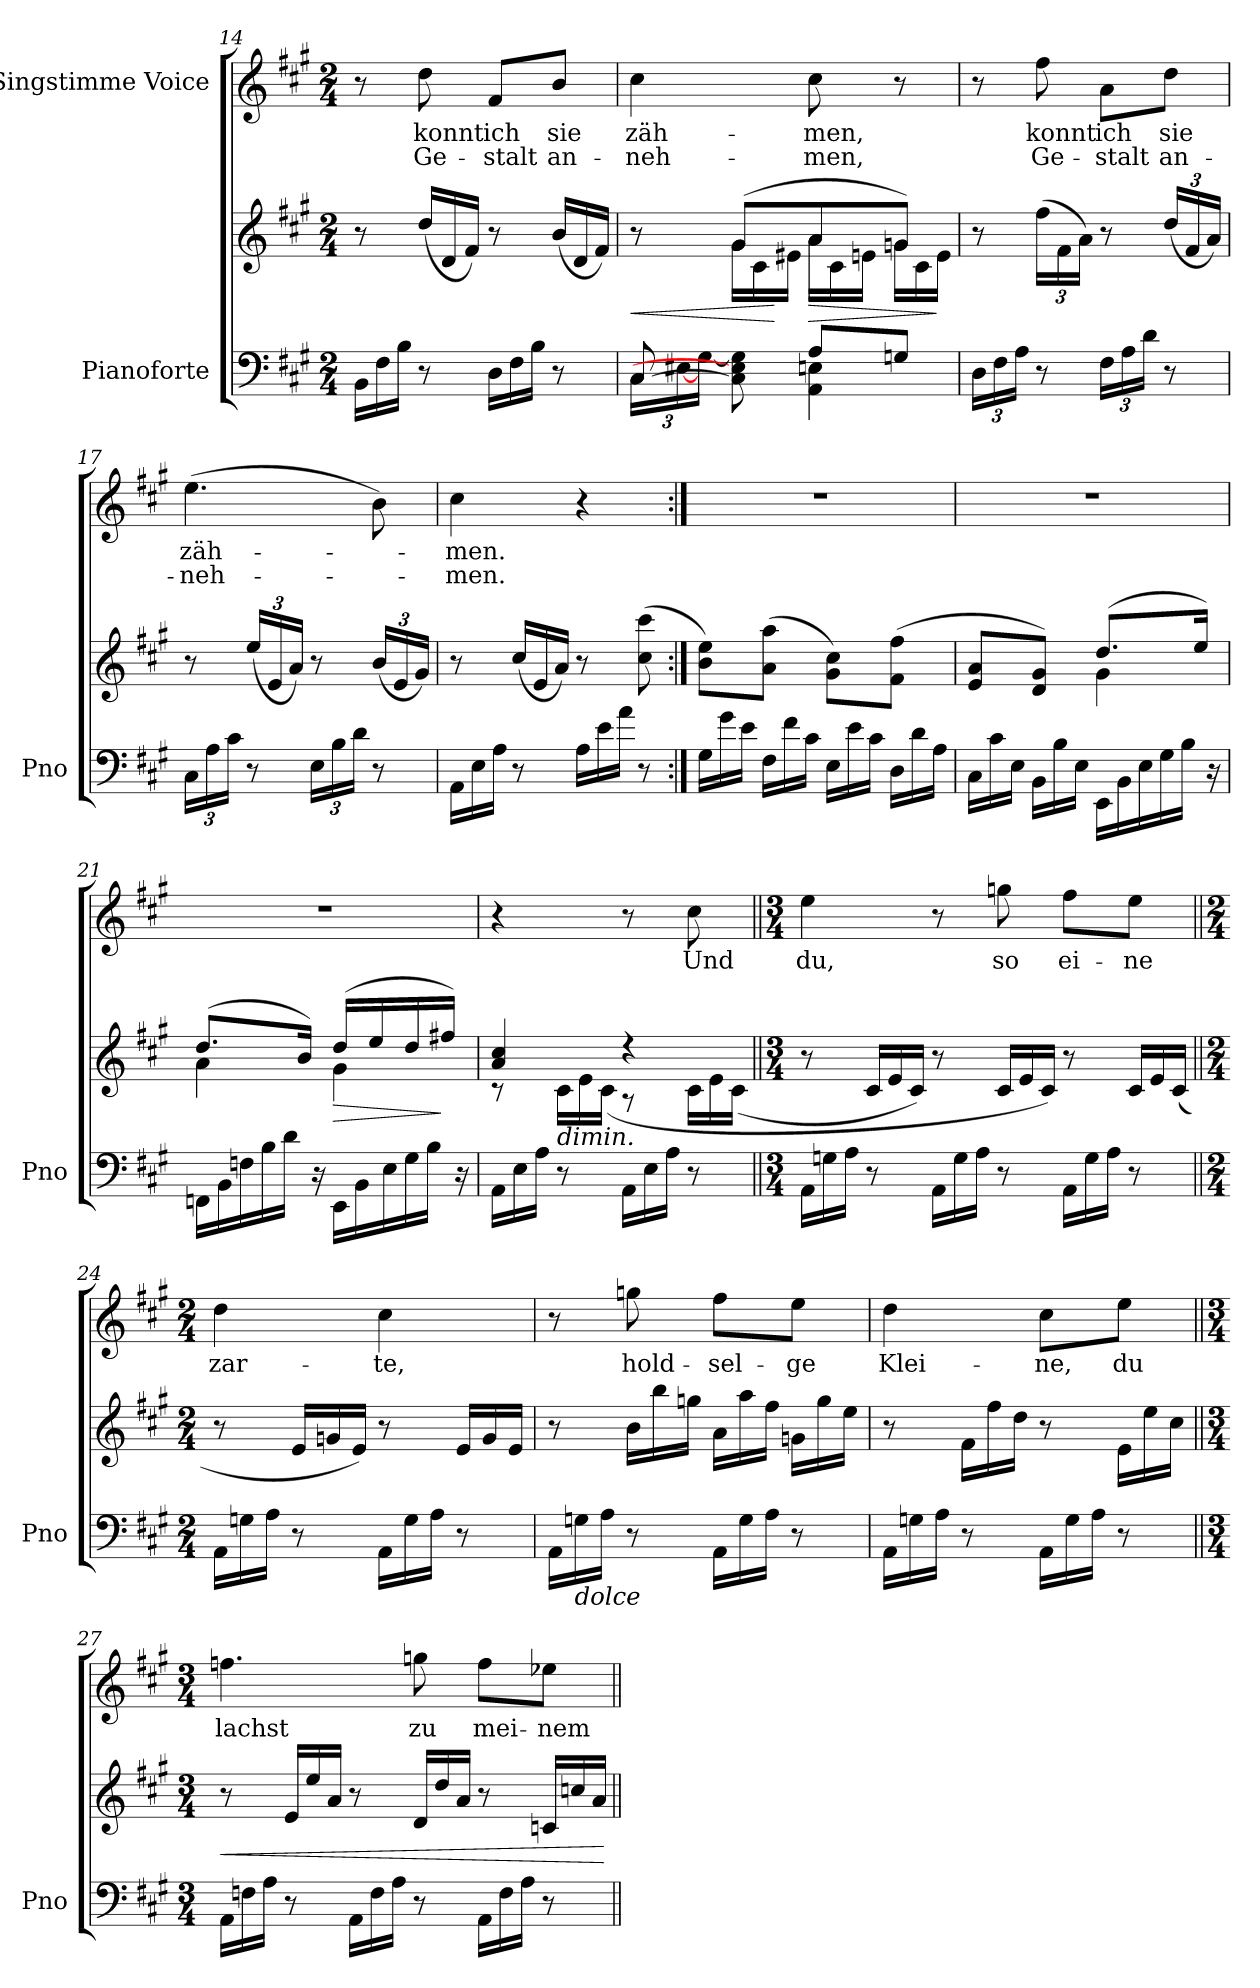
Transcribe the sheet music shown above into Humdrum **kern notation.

**kern	**kern	**dynam	**kern	**text	**text
*part2	*part2	*part2	*part1	*part1	*part1
*staff3	*staff2	*staff2/3	*staff1	*staff1	*staff1
*I"Pianoforte	*	*	*I"Singstimme Voice	*	*
*I'Pno	*	*	*	*	*
!!LO:LB:g=z
*clefF4	*clefG2	*	*clefG2	*	*
*k[f#c#g#]	*k[f#c#g#]	*	*k[f#c#g#]	*	*
*M2/4	*M2/4	*	*M2/4	*	*
*Xtuplet	*	*	*	*	*
=14	=14	=14	=14	=14	=14
24BB\LL	8r	.	8r	.	.
24F#\	.	.	.	.	.
24B\JJ	.	.	.	.	.
*	*Xtuplet	*	*	*	*
!	!	!	!	!LO:LY:b	!LO:LY:b
8r	(24dd/LL	.	8dd\	konnt	Ge-
.	24d/	.	.	.	.
.	24f#/JJ)	.	.	.	.
!	!	!	!	!LO:LY:b	!LO:LY:b
24D\LL	8r	.	8f#/L	ich	-stalt
24F#\	.	.	.	.	.
24B\JJ	.	.	.	.	.
!	!	!	!	!LO:LY:b	!LO:LY:b
8r	(24b/LL	.	8b/J	sie	an-
.	24d/	.	.	.	.
.	24f#/JJ)	.	.	.	.
!!LO:LB:g=z
=15	=15	=15	=15	=15	=15
*^	*	*	*	*	*
*	*tuplet	*	*	*	*	*
*	*Xbrackettup	*	*	*	*	*
!	!	!	!LO:HP:b	!	!LO:LY:b	!LO:LY:b
*	*	*^	*	*	*	*
[<8C#/	24C#\LL	8r	8ryy	<	4cc#\	zäh-	-neh-
.	[24E#X\	.	.	.	.	.	.
.	[>24G#\JJ	.	.	.	.	.	.
8C#\] 8E#\] 8G#\]	8ryy	(8g#/L	24g#\LL	.	.	.	.
.	.	.	24c#\	.	.	.	.
.	.	.	24e#X\JJ	[	.	.	.
!	!	!	!	!LO:HP:b	!	!LO:LY:b	!LO:LY:b
8A/L	4AA\ 4En\	8a/	24a\LL	>	8cc#\	-men,	-men,
.	.	.	24c#\	.	.	.	.
.	.	.	24en\JJ	.	.	.	.
8Gn/J	.	8gn/J)	24g\LL	.	8r	.	.
.	.	.	24c#\	.	.	.	.
.	.	.	24e\JJ	]	.	.	.
*v	*v	*	*	*	*	*	*
*	*v	*v	*	*	*	*
=16	=16	=16	=16	=16	=16
24D\LL	8r	.	8r	.	.
24F#\	.	.	.	.	.
24A\JJ	.	.	.	.	.
*	*tuplet	*	*	*	*
!	!	!	!	!LO:LY:b	!LO:LY:b
8r	(24ff#\LL	.	8ff#\	konnt	Ge-
.	24f#\	.	.	.	.
.	24a\JJ)	.	.	.	.
!	!	!	!	!LO:LY:b	!LO:LY:b
24F#\LL	8r	.	8a\L	ich	-stalt
24A\	.	.	.	.	.
24d\JJ	.	.	.	.	.
*	*Xbrackettup	*	*	*	*
!	!	!	!	!LO:LY:b	!LO:LY:b
8r	(24dd/LL	.	8dd\J	sie	an-
.	24f#/	.	.	.	.
.	24a/JJ)	.	.	.	.
!!LO:LB:g=z
=17	=17	=17	=17	=17	=17
!	!	!	!	!LO:LY:b	!LO:LY:b
24C#\LL	8r	.	(4.ee\	zäh-	-neh-
24A\	.	.	.	.	.
24c#\JJ	.	.	.	.	.
8r	(24ee/LL	.	.	.	.
.	24e/	.	.	.	.
.	24a/JJ)	.	.	.	.
24E\LL	8r	.	.	.	.
24B\	.	.	.	.	.
24d\JJ	.	.	.	.	.
8r	(24b/LL	.	8b\)	.	.
.	24e/	.	.	.	.
.	24g#/JJ)	.	.	.	.
!!LO:PB:g=z
=18	=18	=18	=18	=18	=18
*Xtuplet	*	*	*	*	*
!	!	!	!	!LO:LY:b	!LO:LY:b
24AA\LL	8r	.	4cc#\	-men.	-men.
24E\	.	.	.	.	.
24A\JJ	.	.	.	.	.
*	*Xtuplet	*	*	*	*
8r	(24cc#/LL	.	.	.	.
.	24e/	.	.	.	.
.	24a/JJ)	.	.	.	.
24A\LL	8r	.	4r	.	.
24e\	.	.	.	.	.
24a\JJ	.	.	.	.	.
8r	(8cc#\ 8ccc#\	.	.	.	.
=19:|!	=19:|!	=19:|!	=19:|!	=19:|!	=19:|!
24G#\LL	8b\ 8ee\L)	.	2r	.	.
24g#\	.	.	.	.	.
24e\JJ	.	.	.	.	.
24F#\LL	(8a\ 8aa\J	.	.	.	.
24f#\	.	.	.	.	.
24c#\JJ	.	.	.	.	.
24E\LL	8g#\ 8cc#\L)	.	.	.	.
24e\	.	.	.	.	.
24c#\JJ	.	.	.	.	.
24D\LL	(8f#\ 8ff#\J	.	.	.	.
24d\	.	.	.	.	.
24A\JJ	.	.	.	.	.
!!LO:LB:g=z
=20	=20	=20	=20	=20	=20
*	*^	*	*	*	*
24C#\LL	8e/ 8a/L	4ryy	.	2r	.	.
24c#\	.	.	.	.	.	.
24E\JJ	.	.	.	.	.	.
24BB\LL	8d/ 8g#/J)	.	.	.	.	.
24B\	.	.	.	.	.	.
24E\JJ	.	.	.	.	.	.
24EE\LL	(8.dd/L	4g#\	.	.	.	.
24BB\	.	.	.	.	.	.
24E\	.	.	.	.	.	.
24G#\	.	.	.	.	.	.
24B\JJ	.	.	.	.	.	.
.	16ee/Jk)	.	.	.	.	.
24r	.	.	.	.	.	.
!!LO:LB:g=z
=21	=21	=21	=21	=21	=21	=21
24FFn\LL	(8.dd/L	4a\	.	2r	.	.
24BB\	.	.	.	.	.	.
24Fn\	.	.	.	.	.	.
24B\	.	.	.	.	.	.
24d\JJ	.	.	.	.	.	.
.	16b/Jk)	.	.	.	.	.
24r	.	.	.	.	.	.
!	!	!	!LO:HP:b	!	!	!
24EE\LL	(16dd/LL	4g#\	>	.	.	.
24BB\	.	.	.	.	.	.
.	16ee/	.	.	.	.	.
24E\	.	.	.	.	.	.
24G#\	16dd/	.	.	.	.	.
24B\JJ	.	.	.	.	.	.
.	16ff#X/JJ)	.	]	.	.	.
24r	.	.	.	.	.	.
=22	=22	=22	=22	=22	=22	=22
(24AA\LL	4a/ 4cc#/	8r	.	4r	.	.
24E\	.	.	.	.	.	.
24A\JJ	.	.	.	.	.	.
!	!	!LO:TX:b:i:t=dimin.	!	!	!	!
8r	.	24c#\LL	.	.	.	.
.	.	24e\	.	.	.	.
.	.	(24c#\JJ	.	.	.	.
(24AA\LL	4r	8r	.	8r	.	.
24E\	.	.	.	.	.	.
24A\JJ	.	.	.	.	.	.
!	!	!	!	!	!LO:LY:b	!
8r	.	24c#\LL	.	8cc#\	Und	.
.	.	24e\	.	.	.	.
.	.	(24c#\JJ	.	.	.	.
*	*v	*v	*	*	*	*
!!LO:LB:g=z
=23||	=23||	=23||	=23||	=23||	=23||
*M3/4	*M3/4	*	*M3/4	*	*
*	*^	*	*	*	*
!	!	!	!	!	!LO:LY:b	!
*	*v	*v	*	*	*	*
(24AA\LL	8r	.	4ee\	du,	.
24Gn\	.	.	.	.	.
24A\JJ	.	.	.	.	.
8r	24c#/LL	.	.	.	.
.	24e/	.	.	.	.
.	24c#/JJ)	.	.	.	.
(24AA\LL	8r	.	8r	.	.
24G\	.	.	.	.	.
24A\JJ	.	.	.	.	.
!	!	!	!	!LO:LY:b	!
8r	24c#/LL	.	8ggn\	so	.
!	!	!LO:DY:a	!	!	!
!	!	!LO:DY:n=1:a	!	!	!
!	!	!LO:DY:n=2:a	!	!	!
.	24e/	other-dynamics p other-dynamics	.	.	.
.	24c#/JJ)	.	.	.	.
!	!	!	!	!LO:LY:b	!
24AA\LL	8r	.	8ff#\L	ei-	.
24G\	.	.	.	.	.
24A\JJ	.	.	.	.	.
!	!	!	!	!LO:LY:b	!
8r	24c#/LL	.	8ee\J	-ne	.
.	24e/	.	.	.	.
.	(24c#/JJ	.	.	.	.
!!LO:PB:g=z
=24||	=24||	=24||	=24||	=24||	=24||
*M2/4	*M2/4	*	*M2/4	*	*
!	!	!	!	!LO:LY:b	!
24AA\LL	8r	.	4dd\	zar-	.
24Gn\	.	.	.	.	.
24A\JJ	.	.	.	.	.
8r	24e/LL	.	.	.	.
.	24gn/	.	.	.	.
.	24e/JJ)	.	.	.	.
!	!	!	!	!LO:LY:b	!
24AA\LL	8r	.	4cc#\	-te,	.
24G\	.	.	.	.	.
24A\JJ	.	.	.	.	.
8r	24e/LL	.	.	.	.
.	24g/	.	.	.	.
.	24e/JJ)	.	.	.	.
=25	=25	=25	=25	=25	=25
24AA\LL	8r	.	8r	.	.
!LO:TX:b:i:t=dolce	!	!	!	!	!
24Gn\	.	.	.	.	.
24A\JJ	.	.	.	.	.
!	!	!	!	!LO:LY:b	!
8r	24b\LL	.	8ggn\	hold-	.
.	24bb\	.	.	.	.
.	24ggn\JJ	.	.	.	.
!	!	!	!	!LO:LY:b	!
24AA\LL	24a\LL	.	8ff#\L	-sel-	.
24G\	24aa\	.	.	.	.
24A\JJ	24ff#\JJ	.	.	.	.
!	!	!	!	!LO:LY:b	!
8r	24gn\LL	.	8ee\J	-ge	.
.	24gg\	.	.	.	.
.	24ee\JJ	.	.	.	.
!!LO:LB:g=z
=26	=26	=26	=26	=26	=26
!	!	!	!	!LO:LY:b	!
24AA\LL	8r	.	4dd\	Klei-	.
24Gn\	.	.	.	.	.
24A\JJ	.	.	.	.	.
8r	24f#\LL	.	.	.	.
.	24ff#\	.	.	.	.
.	24dd\JJ	.	.	.	.
!	!	!	!	!LO:LY:b	!
24AA\LL	8r	.	8cc#\L	-ne,	.
24G\	.	.	.	.	.
24A\JJ	.	.	.	.	.
!	!	!	!	!LO:LY:b	!
8r	24e\LL	.	8ee\J	du	.
.	24ee\	.	.	.	.
.	24cc#\JJ	.	.	.	.
!!LO:LB:g=z
=27||	=27||	=27||	=27||	=27||	=27||
*M3/4	*M3/4	*	*M3/4	*	*
!	!	!LO:HP:b	!	!LO:LY:b	!
24AA\LL	8r	<	4.ffn\	lachst	.
24Fn\	.	.	.	.	.
24A\JJ	.	.	.	.	.
8r	24e/LL	.	.	.	.
.	24ee/	.	.	.	.
.	24a/JJ	.	.	.	.
24AA\LL	8r	.	.	.	.
24F\	.	.	.	.	.
24A\JJ	.	.	.	.	.
!	!	!	!	!LO:LY:b	!
8r	24d/LL	.	8ggn\	zu	.
.	24dd/	.	.	.	.
.	24a/JJ	.	.	.	.
!	!	!	!	!LO:LY:b	!
24AA\LL	8r	.	8ff\L	mei-	.
24F\	.	.	.	.	.
24A\JJ	.	.	.	.	.
!	!	!	!	!LO:LY:b	!
8r	24cn/LL	.	8ee-X\J	-nem	.
.	24ccn/	.	.	.	.
.	24a/JJ	.	.	.	.
.	.	[	.	.	.
=||	=||	=||	=||	=||	=||
*-	*-	*-	*-	*-	*-
